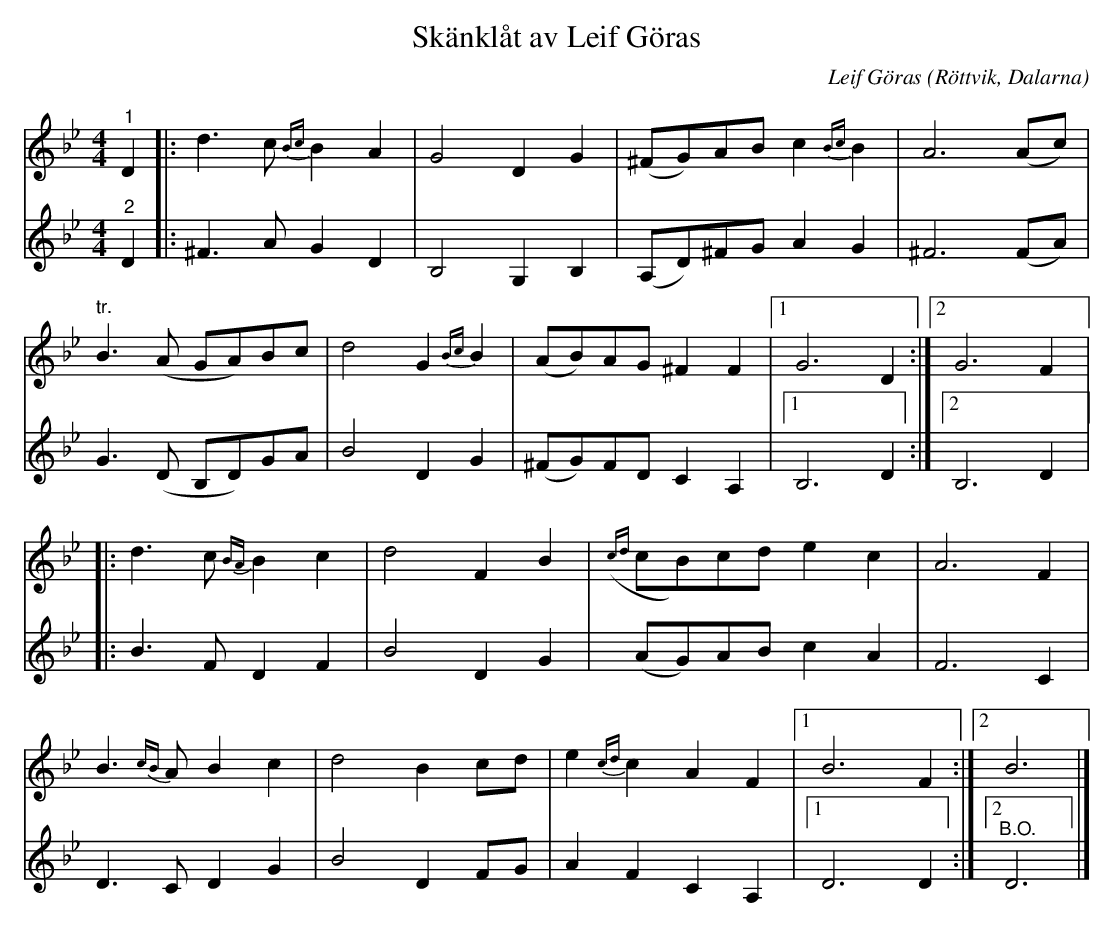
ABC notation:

X:1
T:Skänklåt av Leif Göras
C:Leif Göras
O:Röttvik, Dalarna
L:1/8
M:4/4
K:Bb
V:1
"^1" D2 |: d3 c{Bc} B2 A2 | G4 D2 G2 | (^FG)AB c2{Bc} B2 | A6 (Ac) |
"^tr." B3 (A GA)Bc | d4 G2{Bc} B2 | (AB)AG ^F2 F2 |1 G6 D2 :|2 G6 F2 |:
d3 c{BA} B2 c2 | d4 F2 B2 |({cd} cB)cd e2 c2 | A6 F2 |
B3{cB} A B2 c2 | d4 B2 cd | e2{cd} c2 A2 F2 |1 B6 F2 :|2 B6 |]
V:2
"^2" D2 |: ^F3 A G2 D2 | B,4 G,2 B,2 | (A,D)^FG A2 G2 | ^F6 (FA) |
G3 (D B,D)GA | B4 D2 G2 | (^FG)FD C2 A,2 |1 B,6 D2 :|2 B,6 D2 |:
B3 F D2 F2 | B4 D2 G2 | (AG)AB c2 A2 | F6 C2 |
D3 C D2 G2 | B4 D2 FG | A2 F2 C2 A,2 |1 D6 D2 :|2"^B.O." D6 |]
